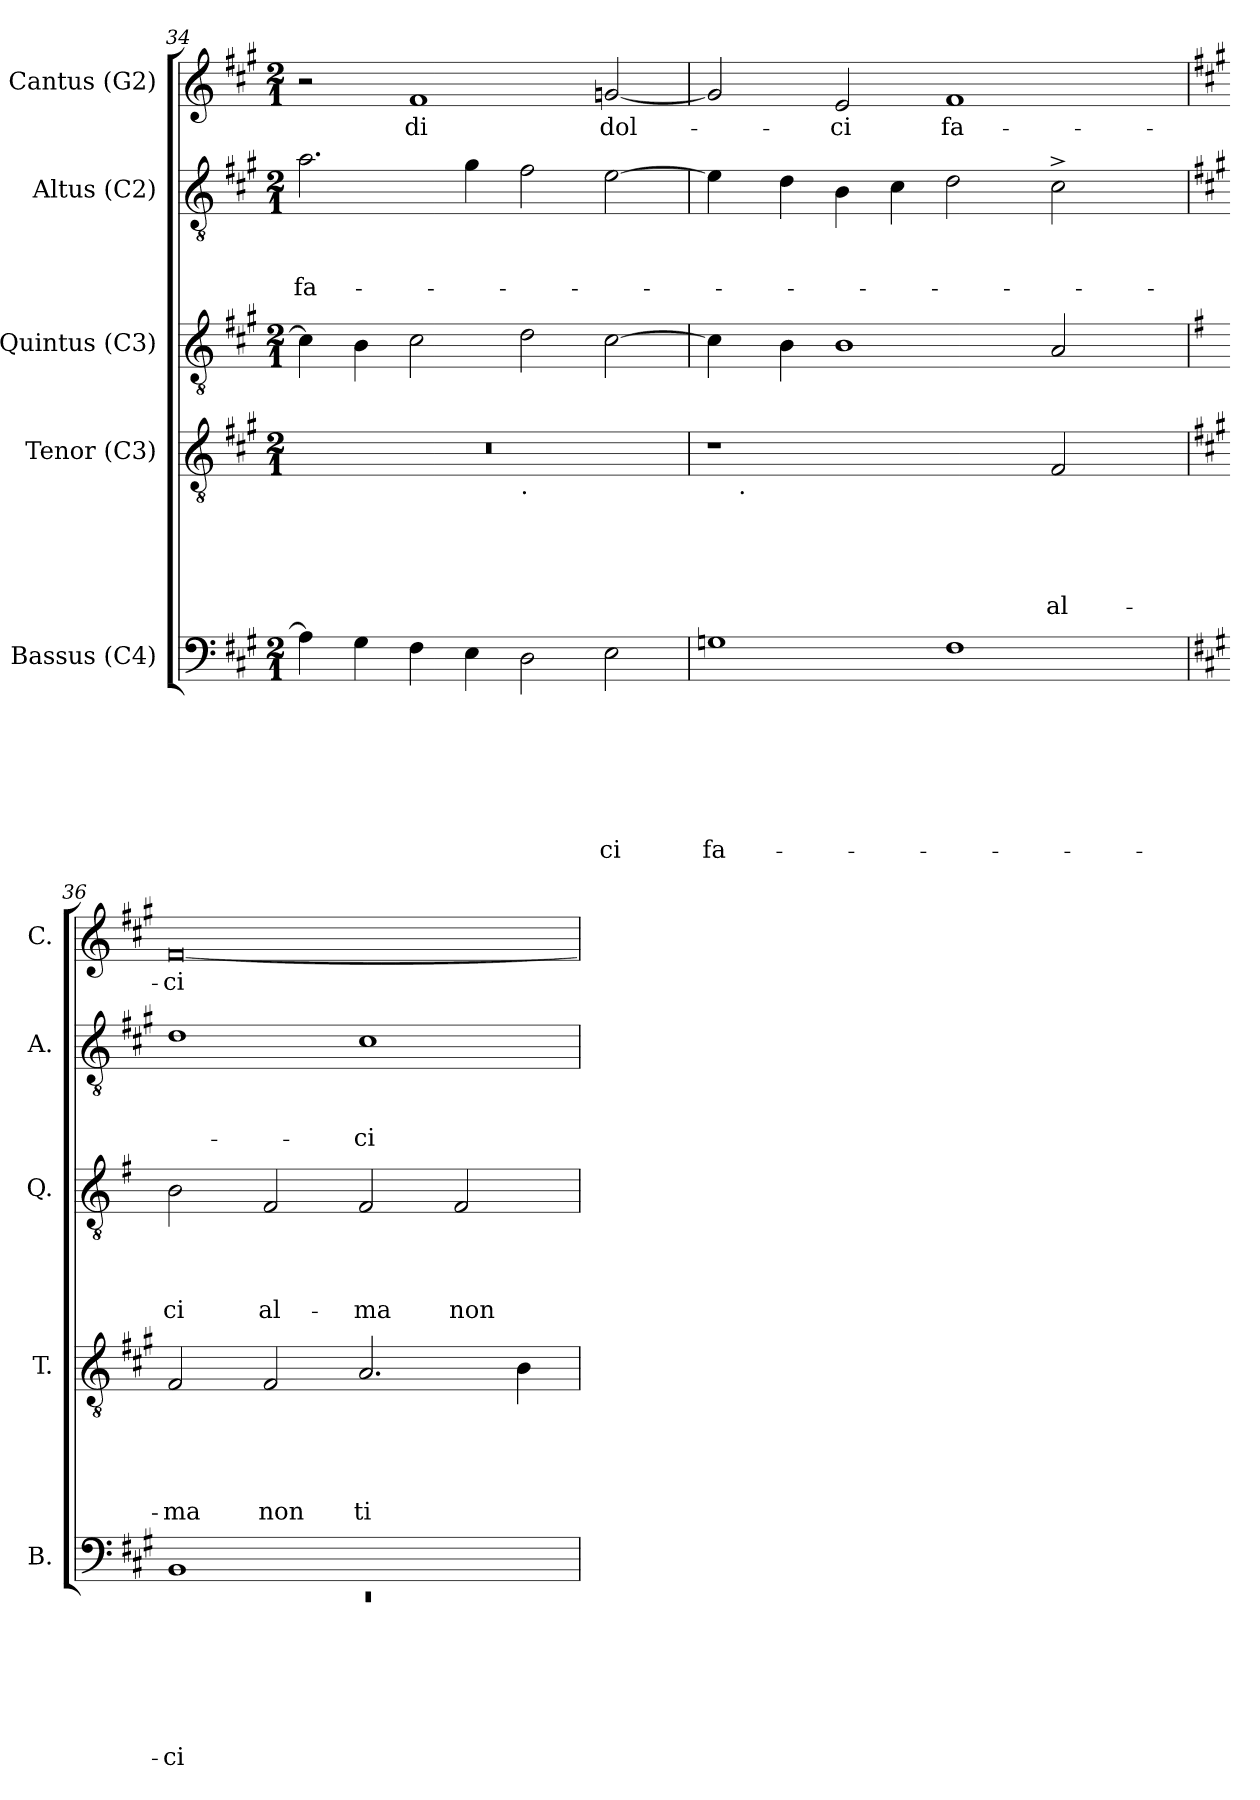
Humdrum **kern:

**kern	**text	**text	**text	**text	**text	**text	**text	**kern	**text	**text	**text	**text	**text	**kern	**text	**text	**text	**text	**kern	**text	**text	**text	**kern	**text
*part5	*part5	*part5	*part5	*part5	*part5	*part5	*part5	*part4	*part4	*part4	*part4	*part4	*part4	*part3	*part3	*part3	*part3	*part3	*part2	*part2	*part2	*part2	*part1	*part1
*staff5	*staff5	*staff5	*staff5	*staff5	*staff5	*staff5	*staff5	*staff4	*staff4	*staff4	*staff4	*staff4	*staff4	*staff3	*staff3	*staff3	*staff3	*staff3	*staff2	*staff2	*staff2	*staff2	*staff1	*staff1
*I"Bassus (C4)	*	*	*	*	*	*	*	*I"Tenor (C3)	*	*	*	*	*	*I"Quintus (C3)	*	*	*	*	*I"Altus (C2)	*	*	*	*I"Cantus (G2)	*
*I'B.	*	*	*	*	*	*	*	*I'T.	*	*	*	*	*	*I'Q.	*	*	*	*	*I'A.	*	*	*	*I'C.	*
*clefF4	*	*	*	*	*	*	*	*clefGv2	*	*	*	*	*	*clefGv2	*	*	*	*	*clefGv2	*	*	*	*clefG2	*
*k[f#c#g#]	*	*	*	*	*	*	*	*k[f#c#g#]	*	*	*	*	*	*k[f#c#g#]	*	*	*	*	*k[f#c#g#]	*	*	*	*k[f#c#g#]	*
*A:	*	*	*	*	*	*	*	*A:	*	*	*	*	*	*A:	*	*	*	*	*A:	*	*	*	*A:	*
*M2/1	*	*	*	*	*	*	*	*M2/1	*	*	*	*	*	*M2/1	*	*	*	*	*M2/1	*	*	*	*M2/1	*
=34	=34	=34	=34	=34	=34	=34	=34	=34	=34	=34	=34	=34	=34	=34	=34	=34	=34	=34	=34	=34	=34	=34	=34	=34
!	!	!	!	!	!	!	!	!	!	!	!	!	!	!	!	!	!	!	!	!	!	!LO:LY:b	!	!
*	*	*	*	*	*	*	*	*^	*	*	*	*	*	*	*	*	*	*	*	*	*	*	*	*
4A\]	.	.	.	.	.	.	.	0r	1ryy	.	.	.	.	.	4c#\]	.	.	.	.	2.a\	.	.	fa-	2r	.
4G#\	.	.	.	.	.	.	.	.	.	.	.	.	.	.	4B\	.	.	.	.	.	.	.	.	.	.
!	!	!	!	!	!	!	!	!	!	!	!	!	!	!	!	!	!	!	!	!	!	!	!	!	!LO:LY:b
4F#\	.	.	.	.	.	.	.	.	.	.	.	.	.	.	2c#\	.	.	.	.	.	.	.	.	1f#	di
4E\	.	.	.	.	.	.	.	.	.	.	.	.	.	.	.	.	.	.	.	4g#\	.	.	.	.	.
!	!	!	!	!	!	!	!	!	!LO:TX:b:t=.	!	!	!	!	!	!	!	!	!	!	!	!	!	!	!	!
2D\	.	.	.	.	.	.	.	.	1ryy	.	.	.	.	.	2d\	.	.	.	.	2f#\	.	.	.	.	.
!	!	!	!	!	!	!	!LO:LY:b	!	!	!	!	!	!	!	!	!	!	!	!	!	!	!	!	!	!LO:LY:b
2E\	.	.	.	.	.	.	-ci	.	.	.	.	.	.	.	[>2c#\	.	.	.	.	[>2e\	.	.	.	[<2gn/	dol-
=35	=35	=35	=35	=35	=35	=35	=35	=35	=35	=35	=35	=35	=35	=35	=35	=35	=35	=35	=35	=35	=35	=35	=35	=35	=35
!	!	!	!	!	!	!	!LO:LY:b	!	!	!	!	!	!	!	!	!	!	!	!	!	!	!	!	!	!
1G	.	.	.	.	.	.	fa-	1r	16.ryy	.	.	.	.	.	4c#\]	.	.	.	.	4e\]	.	.	.	2g/]	.
!	!	!	!	!	!	!	!	!	!LO:TX:b:t=.	!	!	!	!	!	!	!	!	!	!	!	!	!	!	!	!
.	.	.	.	.	.	.	.	.	1ryy	.	.	.	.	.	.	.	.	.	.	.	.	.	.	.	.
.	.	.	.	.	.	.	.	.	.	.	.	.	.	.	4B\	.	.	.	.	4d\	.	.	.	.	.
!	!	!	!	!	!	!	!	!	!	!	!	!	!	!	!	!	!	!	!	!	!	!	!	!	!LO:LY:b
.	.	.	.	.	.	.	.	.	.	.	.	.	.	.	1B	.	.	.	.	4B\	.	.	.	2e/	-ci
.	.	.	.	.	.	.	.	.	.	.	.	.	.	.	.	.	.	.	.	4c#\	.	.	.	.	.
!	!	!	!	!	!	!	!	!	!	!	!	!	!	!	!	!	!	!	!	!	!	!	!	!	!LO:LY:b
1F#	.	.	.	.	.	.	.	2ryy	.	.	.	.	.	.	.	.	.	.	.	2d\	.	.	.	1f#	fa-
.	.	.	.	.	.	.	.	.	2ryy	.	.	.	.	.	.	.	.	.	.	.	.	.	.	.	.
!	!	!	!	!	!	!	!	!	!	!	!	!	!	!LO:LY:b	!	!	!	!	!	!	!	!	!	!	!
.	.	.	.	.	.	.	.	2F#/	.	.	.	.	.	al-	2A/	.	.	.	.	2c#^>\	.	.	.	.	.
.	.	.	.	.	.	.	.	.	4ryy	.	.	.	.	.	.	.	.	.	.	.	.	.	.	.	.
.	.	.	.	.	.	.	.	.	8ryy	.	.	.	.	.	.	.	.	.	.	.	.	.	.	.	.
.	.	.	.	.	.	.	.	.	32ryy	.	.	.	.	.	.	.	.	.	.	.	.	.	.	.	.
*	*	*	*	*	*	*	*	*v	*v	*	*	*	*	*	*	*	*	*	*	*	*	*	*	*	*
=36	=36	=36	=36	=36	=36	=36	=36	=36	=36	=36	=36	=36	=36	=36	=36	=36	=36	=36	=36	=36	=36	=36	=36	=36
*	*	*	*	*	*	*	*	*	*	*	*	*	*	*k[f#]	*	*	*	*	*	*	*	*	*	*
*	*	*	*	*	*	*	*	*	*	*	*	*	*	*G:	*	*	*	*	*	*	*	*	*	*
*^	*	*	*	*	*	*	*	*^	*	*	*	*	*	*	*	*	*	*	*	*	*	*	*	*
!	!LO:N:vis=1	!	!	!	!	!	!	!LO:LY:b	!	!	!	!	!	!	!LO:LY:b	!	!	!	!	!LO:LY:b	!	!	!	!	!	!LO:LY:b:rj
*	*	*	*	*	*	*	*	*	*v	*v	*	*	*	*	*	*	*	*	*	*	*	*	*	*	*	*
1BB	0rEE	.	.	.	.	.	.	-ci	2F#/	.	.	.	.	-ma	2B\	.	.	.	-ci	1d	.	.	.	[>0f#	-ci
!	!	!	!	!	!	!	!	!	!	!	!	!	!	!LO:LY:b	!	!	!	!	!LO:LY:b	!	!	!	!	!	!
.	.	.	.	.	.	.	.	.	2F#/	.	.	.	.	non	2F#/	.	.	.	al-	.	.	.	.	.	.
!	!	!	!	!	!	!	!	!	!	!	!	!	!	!LO:LY:b	!	!	!	!	!LO:LY:b	!	!	!	!LO:LY:b	!	!
1ryy	.	.	.	.	.	.	.	.	2.A/	.	.	.	.	ti	2F#/	.	.	.	-ma	1c#	.	.	-ci	.	.
!	!	!	!	!	!	!	!	!	!	!	!	!	!	!	!	!	!	!	!LO:LY:b	!	!	!	!	!	!
.	.	.	.	.	.	.	.	.	.	.	.	.	.	.	2F#/	.	.	.	non	.	.	.	.	.	.
.	.	.	.	.	.	.	.	.	4B\	.	.	.	.	.	.	.	.	.	.	.	.	.	.	.	.
*v	*v	*	*	*	*	*	*	*	*	*	*	*	*	*	*	*	*	*	*	*	*	*	*	*	*
=	=	=	=	=	=	=	=	=	=	=	=	=	=	=	=	=	=	=	=	=	=	=	=	=
*-	*-	*-	*-	*-	*-	*-	*-	*-	*-	*-	*-	*-	*-	*-	*-	*-	*-	*-	*-	*-	*-	*-	*-	*-
